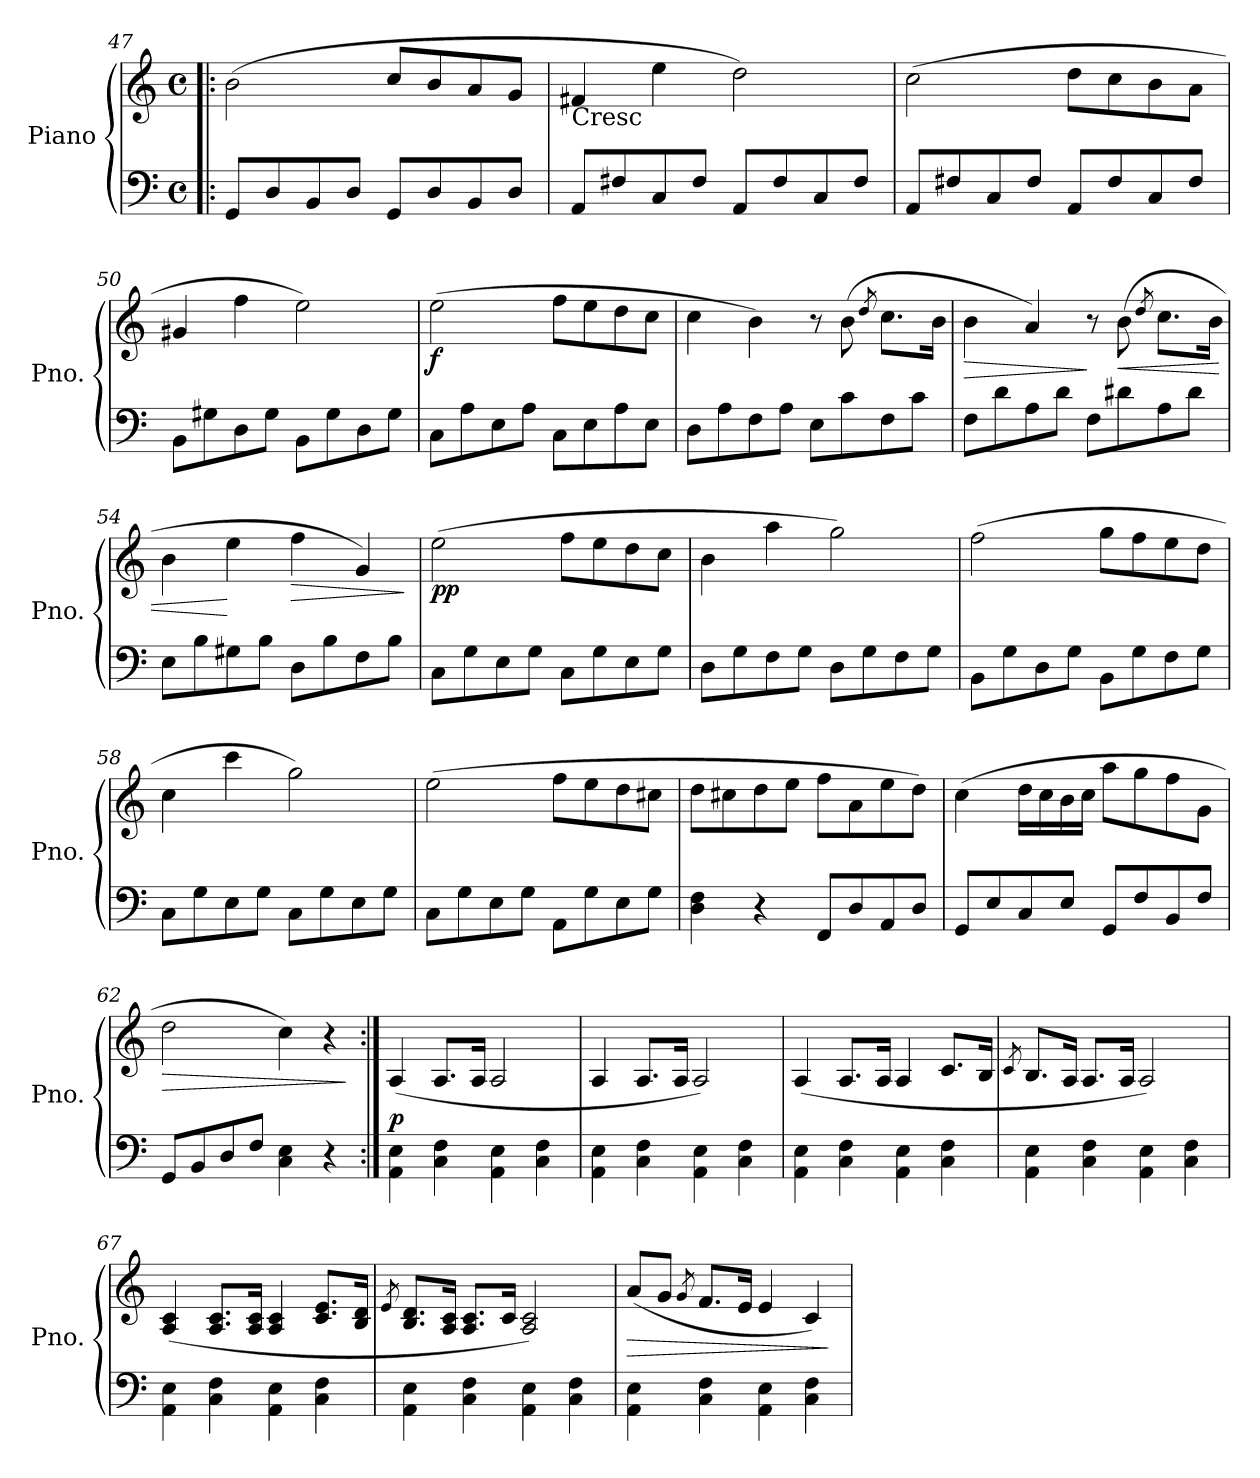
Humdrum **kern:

**kern	**kern	**dynam
*part1	*part1	*part1
*staff2	*staff1	*staff1/2
*I"Piano	*	*
*I'Pno.	*	*
*clefF4	*clefG2	*
*k[]	*k[]	*
*M4/4	*M4/4	*
*met(c)	*met(c)	*
=47!|:	=47!|:	=47!|:
8GG/L	(>2b\	.
8D/	.	.
8BB/	.	.
8D/J	.	.
8GG/L	8cc/L	.
8D/	8b/	.
8BB/	8a/	.
8D/J	8g/J	.
=48	=48	=48
!	!LO:TX:b:t=Cresc	!
8AA/L	4f#X/	.
8F#X/	.	.
8C/	4ee\	.
8F#/J	.	.
8AA/L	2dd\)	.
8F#/	.	.
8C/	.	.
8F#/J	.	.
=49	=49	=49
8AA/L	(>2cc\	.
8F#X/	.	.
8C/	.	.
8F#/J	.	.
8AA/L	8dd\L	.
8F#/	8cc\	.
8C/	8b\	.
8F#/J	8a\J	.
=50	=50	=50
8BB\L	4g#X/	.
8G#X\	.	.
8D\	4ff\	.
8G#\J	.	.
8BB\L	2ee\)	.
8G#\	.	.
8D\	.	.
8G#\J	.	.
!!LO:LB:g=z
=51	=51	=51
!	!	!LO:DY:b
8C\L	(>2ee\	f
8A\	.	.
8E\	.	.
8A\J	.	.
8C\L	8ff\L	.
8E\	8ee\	.
8A\	8dd\	.
8E\J	8cc\J	.
=52	=52	=52
8D\L	4cc\	.
8A\	.	.
8F\	4b\)	.
8A\J	.	.
8E\L	8r	.
8c\	(>8b\	.
.	8qdd/	.
8F\	8.cc\L	.
8c\J	.	.
.	16b\Jk	.
=53	=53	=53
!	!	!LO:HP:b
8F\L	4b\	>
8d\	.	.
8A\	4a/)	.
8d\J	.	.
8F\L	8r	]
!	!	!LO:HP:b
8d#X\	(>8b\	<
.	8qdd/	.
8A\	8.cc\L	.
8d#\J	.	.
.	16b\Jk	.
=54	=54	=54
8E\L	4b\	.
8B\	.	.
8G#X\	4ee\	[
8B\J	.	.
!	!	!LO:HP:b
8D\L	4ff\	>
8B\	.	.
8F\	4g/)	.
8B\J	.	.
.	.	]
=55	=55	=55
!	!	!LO:DY:b
8C\L	(>2ee\	pp
8G\	.	.
8E\	.	.
8G\J	.	.
8C\L	8ff\L	.
8G\	8ee\	.
8E\	8dd\	.
8G\J	8cc\J	.
!!LO:PB:g=z
=56	=56	=56
8D<\L	4b\	.
8G\	.	.
8F\	4aa\	.
8G\J	.	.
8D\L	2gg\)	.
8G\	.	.
8F\	.	.
8G\J	.	.
=57	=57	=57
8BB\L	(>2ff\	.
8G\	.	.
8D\	.	.
8G\J	.	.
8BB\L	8gg\L	.
8G\	8ff\	.
8F\	8ee\	.
8G\J	8dd\J	.
=58	=58	=58
8C\L	4cc\	.
8G\	.	.
8E\	4ccc\	.
8G\J	.	.
8C\L	2gg\)	.
8G\	.	.
8E\	.	.
8G\J	.	.
=59	=59	=59
8C\L	(>2ee\	.
8G\	.	.
8E\	.	.
8G\J	.	.
8AA\L	8ff\L	.
8G\	8ee\	.
8E\	8dd\	.
8G\J	8cc#X\J	.
=60	=60	=60
4D\ 4F\	8dd\L	.
.	8cc#X\	.
4r	8dd\	.
.	8ee\J	.
8FF/L	8ff\L	.
8D/	8a\	.
8AA/	8ee\	.
8D/J	8dd\J)	.
!!LO:LB:g=z
=61	=61	=61
8GG/L	(>4cc\	.
8E/	.	.
8C/	16dd\LL	.
.	16cc\	.
8E/J	16b\	.
.	16cc\JJ	.
8GG/L	8aa\L	.
8F/	8gg\	.
8BB/	8ff\	.
8F/J	8g\J	.
=62	=62	=62
!	!	!LO:HP:b
8GG/L	2dd\	>
8BB/	.	.
8D/	.	.
8F/J	.	.
4C\ 4E\	4cc\)	.
4r	4r	.
.	.	]
=63:|!	=63:|!	=63:|!
!	!	!LO:DY:a=2
4AA\<< 4E\<<	(<4A/	p
4C\<< 4F\<<	8.A/L	.
.	16A/Jk	.
4AA\ 4E\	2A/	.
4C\ 4F\	.	.
=64	=64	=64
4AA\ 4E\	4A/	.
4C\ 4F\	8.A/L	.
.	16A/Jk	.
4AA\ 4E\	2A/)	.
4C\ 4F\	.	.
=65	=65	=65
4AA\ 4E\	(<4A/	.
4C\ 4F\	8.A/L	.
.	16A/Jk	.
4AA\ 4E\	4A/	.
4C\ 4F\	8.c/L	.
.	16B/Jk	.
!!LO:LB:g=z
=66	=66	=66
.	8qc/	.
4AA\ 4E\	8.B/L	.
.	16A/Jk	.
4C\ 4F\	8.A/L	.
.	16A/Jk	.
4AA\ 4E\	2A/)	.
4C\ 4F\	.	.
=67	=67	=67
4AA\ 4E\	(<4A/ 4c/	.
4C\ 4F\	8.A/ 8.c/L	.
.	16A/ 16c/Jk	.
4AA\ 4E\	4A/ 4c/	.
4C\ 4F\	8.c/ 8.e/L	.
.	16B/ 16d/Jk	.
=68	=68	=68
.	8qe/	.
4AA\ 4E\	8.B/ 8.d/L	.
.	16A/ 16c/Jk	.
4C\ 4F\	8.A/ 8.c/L	.
.	16c/Jk	.
4AA\ 4E\	2A/ 2c/)	.
4C\ 4F\	.	.
=69	=69	=69
!	!	!LO:HP:b
4AA\ 4E\	(<8a/L	>
.	8g/J	.
.	8qg/	.
4C\ 4F\	8.f/L	.
.	16e/Jk	.
4AA\ 4E\	4e/	.
4C\ 4F\	4c/)	.
.	.	]
=	=	=
*-	*-	*-
